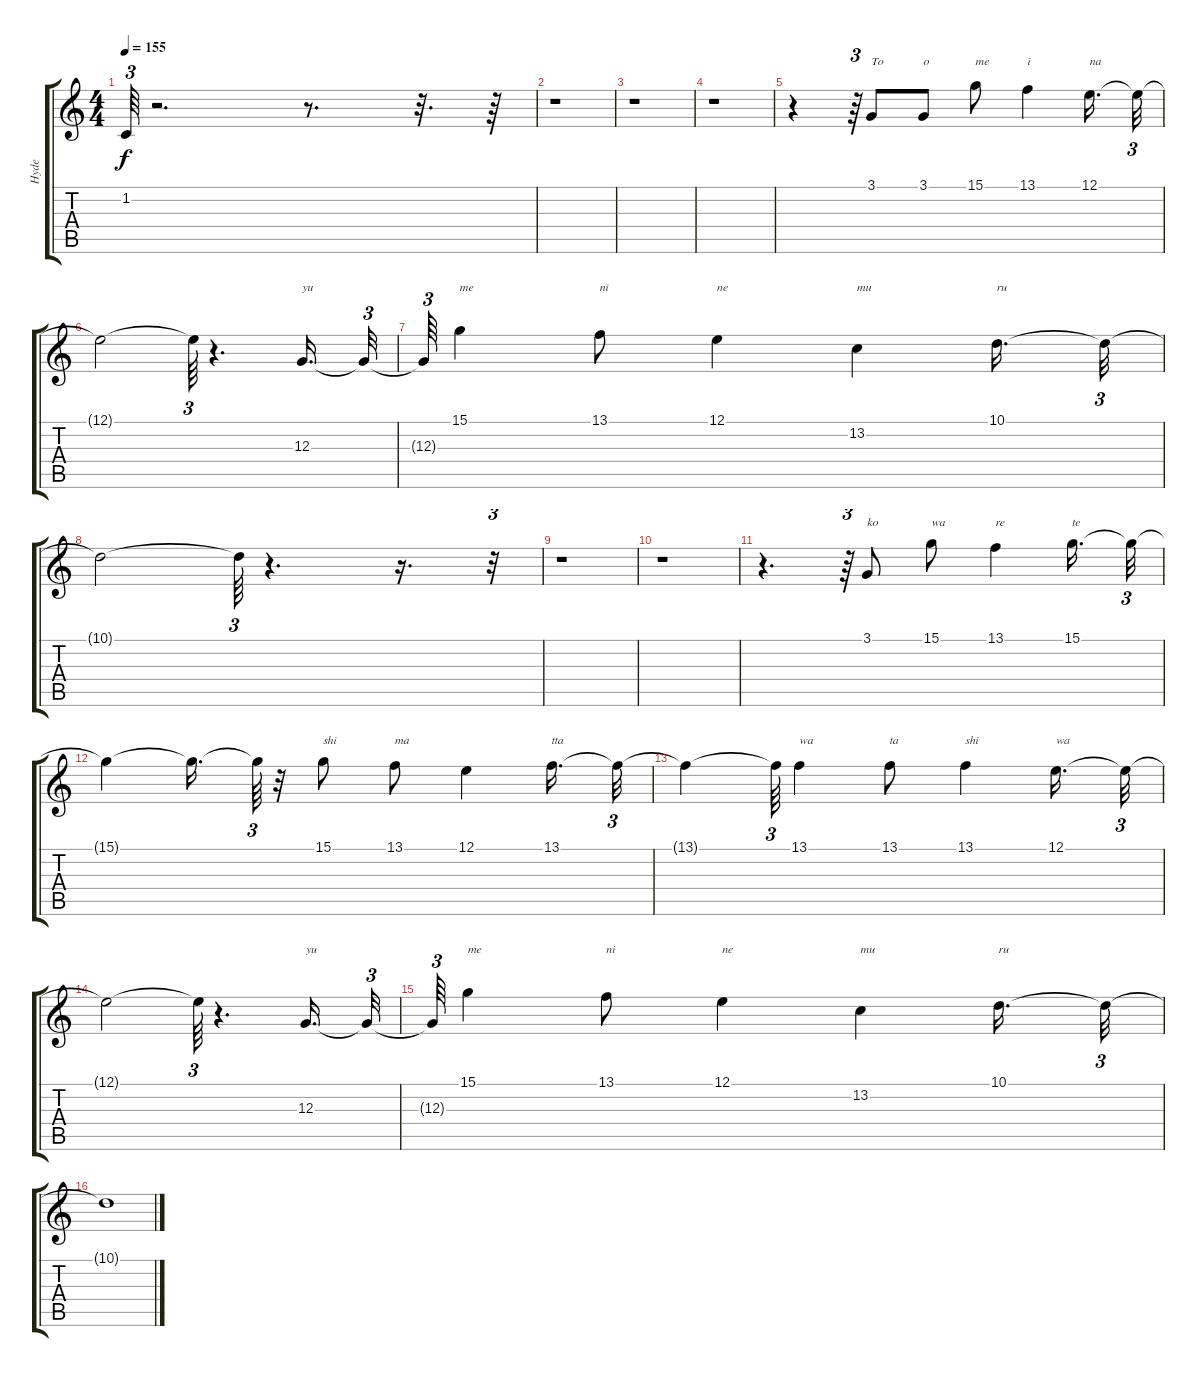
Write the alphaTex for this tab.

\track ("Hyde" "Hyde") {instrument flute}
\staff {score tabs}
\tuning (E4 B3 G3 D3 A2 E2) {hide}
\ts (4 4)
\tempo 155
\clef g2
\ks c
1.2{t}.64{tu (3 2) dy f} r.2{d} r.8{d} r.32{d} r.64 |
r.1 |
r.1 |
r.1 |
r.4 r.64{tu (3 2)} 3.1.8{txt "To"} 3.1.8{txt "o"} 15.1.8{txt "me"} 13.1.4{txt "i"} 12.1.16{d txt "na"} 12.1{t}.32{tu (3 2)} |
12.1{t}.2 12.1{t}.64{tu (3 2)} r.4{d} 12.3.16{d txt "yu"} 12.3{t}.32{tu (3 2)} |
12.3{t}.64{tu (3 2)} 15.1.4{txt "me"} 13.1.8{txt "ni"} 12.1.4{txt "ne"} 13.2.4{txt "mu"} 10.1.16{d txt "ru"} 10.1{t}.32{tu (3 2)} |
10.1{t}.2 10.1{t}.64{tu (3 2)} r.4{d} r.16{d} r.32{tu (3 2)} |
r.1 |
r.1 |
r.4{d} r.64{tu (3 2)} 3.1.8{txt "ko"} 15.1.8{txt "wa"} 13.1.4{txt "re"} 15.1.16{d txt "te"} 15.1{t}.32{tu (3 2)} |
15.1{t}.4 15.1{t}.16{d} 15.1{t}.64{tu (3 2)} r.32 15.1.8{txt "shi"} 13.1.8{txt "ma"} 12.1.4 13.1.16{d txt "tta"} 13.1{t}.32{tu (3 2)} |
13.1{t}.4 13.1{t}.64{tu (3 2)} 13.1.4{txt "wa"} 13.1.8{txt "ta"} 13.1.4{txt "shi"} 12.1.16{d txt "wa"} 12.1{t}.32{tu (3 2)} |
12.1{t}.2 12.1{t}.64{tu (3 2)} r.4{d} 12.3.16{d txt "yu"} 12.3{t}.32{tu (3 2)} |
12.3{t}.64{tu (3 2)} 15.1.4{txt "me"} 13.1.8{txt "ni"} 12.1.4{txt "ne"} 13.2.4{txt "mu"} 10.1.16{d txt "ru"} 10.1{t}.32{tu (3 2)} |
10.1{t}.1
